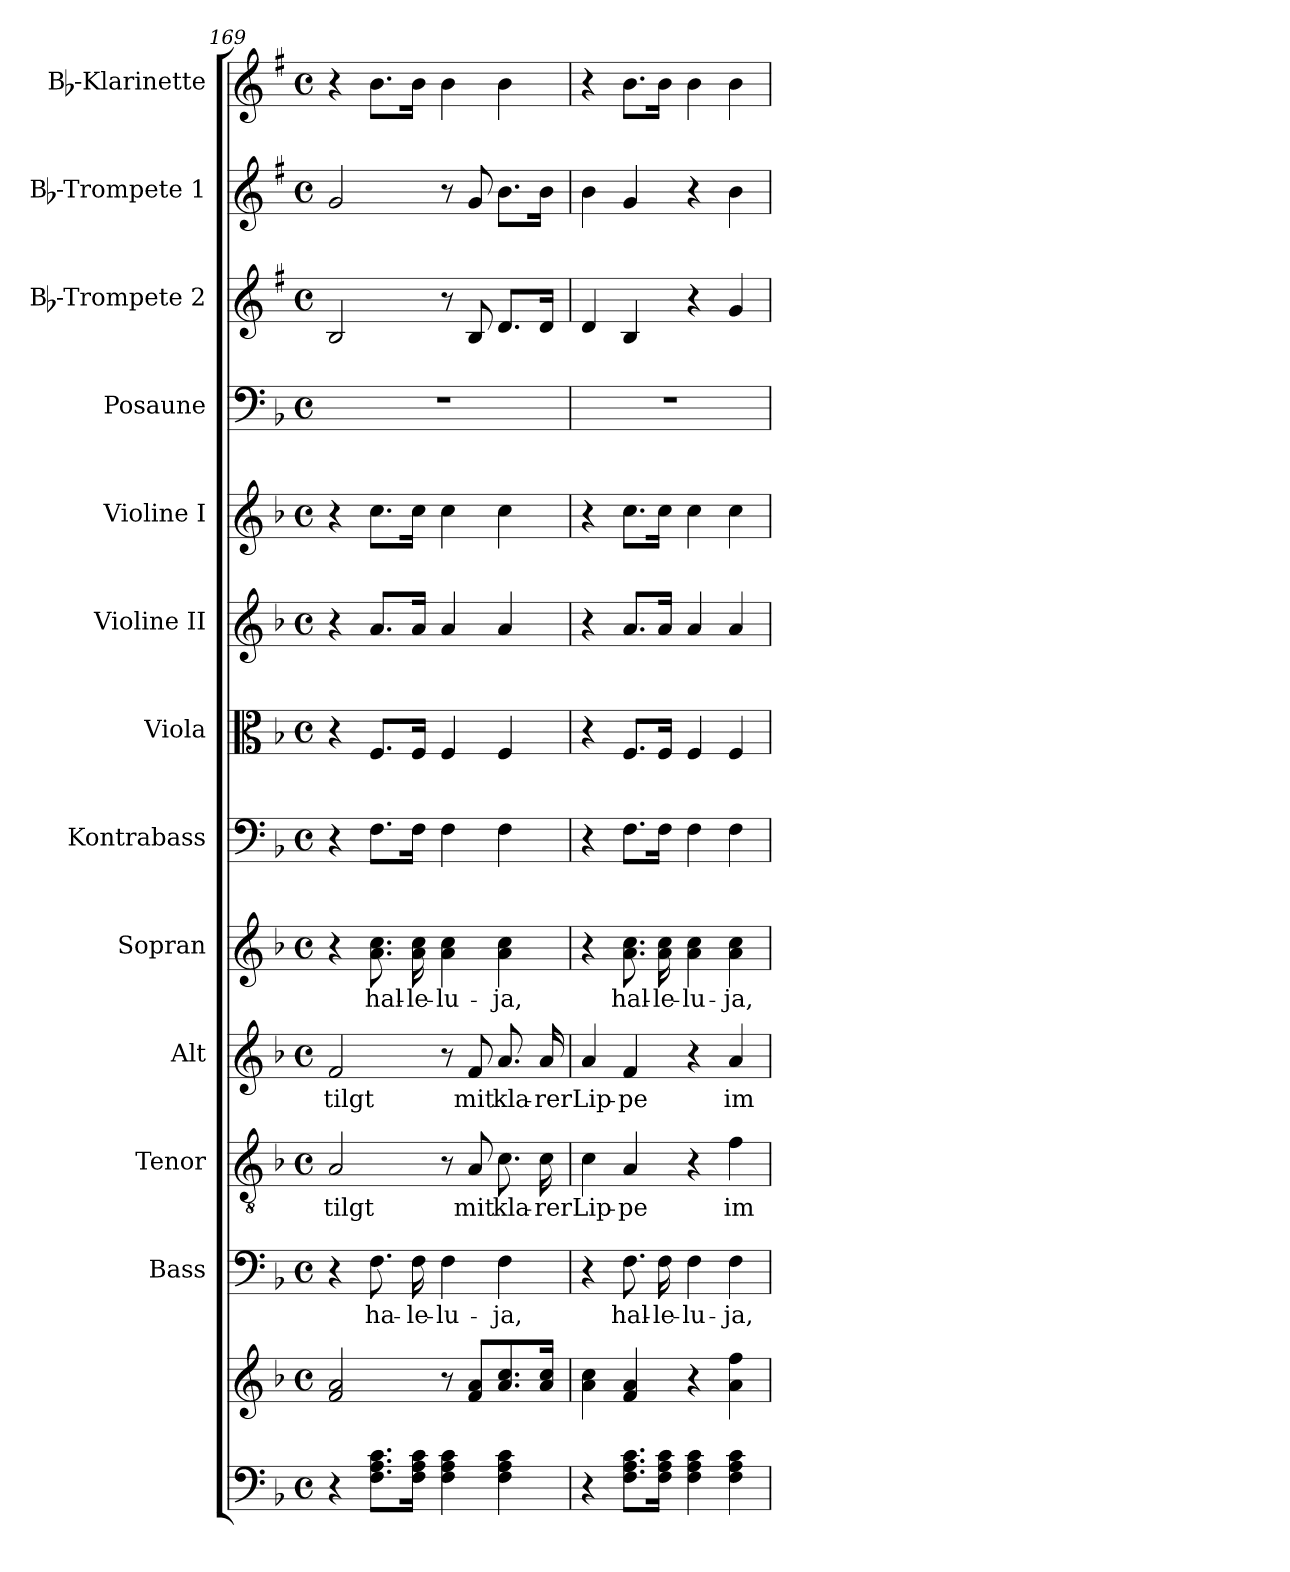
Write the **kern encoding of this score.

**kern	**kern	**kern	**text	**kern	**text	**kern	**text	**kern	**text	**kern	**kern	**kern	**kern	**kern	**kern	**kern	**kern
*part13	*part13	*part12	*part12	*part11	*part11	*part10	*part10	*part9	*part9	*part8	*part7	*part6	*part5	*part4	*part3	*part2	*part1
*staff14	*staff13	*staff12	*staff12	*staff11	*staff11	*staff10	*staff10	*staff9	*staff9	*staff8	*staff7	*staff6	*staff5	*staff4	*staff3	*staff2	*staff1
*	*	*I"Bass	*	*I"Tenor	*	*I"Alt	*	*I"Sopran	*	*I"Kontrabass	*I"Viola	*I"Violine II	*I"Violine I	*I"Posaune	*I"Bb-Trompete 2	*I"Bb-Trompete 1	*I"Bb-Klarinette
*	*	*I'B.	*	*I'T.	*	*I'A.	*	*I'S.	*	*I'Kb.	*I'Vla.	*I'Vl. II	*I'Vl. I	*I'Pos.	*I'Bb Trp. 2	*I'Bb Trp. 1	*I'Bb Kl.
*clefF4	*clefG2	*clefF4	*	*clefGv2	*	*clefG2	*	*clefG2	*	*clefF4	*clefC3	*clefG2	*clefG2	*clefF4	*clefG2	*clefG2	*clefG2
*	*	*	*	*	*	*	*	*	*	*ITrd7c12	*	*	*	*	*ITrd1c2	*ITrd1c2	*ITrd1c2
*k[b-]	*k[b-]	*k[b-]	*	*k[b-]	*	*k[b-]	*	*k[b-]	*	*k[b-]	*k[b-]	*k[b-]	*k[b-]	*k[b-]	*k[b-]	*k[b-]	*k[b-]
*F:	*F:	*F:	*	*F:	*	*F:	*	*F:	*	*F:	*F:	*F:	*F:	*F:	*F:	*F:	*F:
*M4/4	*M4/4	*M4/4	*	*M4/4	*	*M4/4	*	*M4/4	*	*M4/4	*M4/4	*M4/4	*M4/4	*M4/4	*M4/4	*M4/4	*M4/4
*met(c)	*met(c)	*met(c)	*	*met(c)	*	*met(c)	*	*met(c)	*	*met(c)	*met(c)	*met(c)	*met(c)	*met(c)	*met(c)	*met(c)	*met(c)
=169	=169	=169	=169	=169	=169	=169	=169	=169	=169	=169	=169	=169	=169	=169	=169	=169	=169
!	!	!	!	!	!LO:LY:b	!	!LO:LY:b	!	!	!	!	!	!	!	!	!	!
4r	2f/ 2a/	4r	.	2A/	tilgt	2f/	tilgt	4r	.	4r	4r	4r	4r	1r	2A/	2f/	4r
!	!	!	!LO:LY:b	!	!	!	!	!	!LO:LY:b	!	!	!	!	!	!	!	!
8.F\ 8.A\ 8.c\L	.	8.F\	ha-	.	.	.	.	8.a\ 8.cc\	hal-	8.FF\L	8.F/L	8.a/L	8.cc\L	.	.	.	8.a\L
!	!	!	!LO:LY:b	!	!	!	!	!	!LO:LY:b	!	!	!	!	!	!	!	!
16F\ 16A\ 16c\Jk	.	16F\	-le-	.	.	.	.	16a\ 16cc\	-le-	16FF\Jk	16F/Jk	16a/Jk	16cc\Jk	.	.	.	16a\Jk
!	!	!	!LO:LY:b	!	!	!	!	!	!LO:LY:b	!	!	!	!	!	!	!	!
4F\ 4A\ 4c\	8r	4F\	-lu-	8r	.	8r	.	4a\ 4cc\	-lu-	4FF\	4F/	4a/	4cc\	.	8r	8r	4a\
!	!	!	!	!	!LO:LY:b	!	!LO:LY:b	!	!	!	!	!	!	!	!	!	!
.	8f/ 8a/L	.	.	8A/	mit	8f/	mit	.	.	.	.	.	.	.	8A/	8f/	.
!	!	!	!LO:LY:b	!	!LO:LY:b	!	!LO:LY:b	!	!LO:LY:b	!	!	!	!	!	!	!	!
4F\ 4A\ 4c\	8.a/ 8.cc/	4F\	-ja,	8.c\	kla-	8.a/	kla-	4a\ 4cc\	-ja,	4FF\	4F/	4a/	4cc\	.	8.c/L	8.a\L	4a\
!	!	!	!	!	!LO:LY:b	!	!LO:LY:b	!	!	!	!	!	!	!	!	!	!
.	16a/ 16cc/Jk	.	.	16c\	-rer	16a/	-rer	.	.	.	.	.	.	.	16c/Jk	16a\Jk	.
=170	=170	=170	=170	=170	=170	=170	=170	=170	=170	=170	=170	=170	=170	=170	=170	=170	=170
!	!	!	!	!	!LO:LY:b	!	!LO:LY:b	!	!	!	!	!	!	!	!	!	!
4r	4a\ 4cc\	4r	.	4c\	Lip-	4a/	Lip-	4r	.	4r	4r	4r	4r	1r	4c/	4a\	4r
!	!	!	!LO:LY:b	!	!LO:LY:b	!	!LO:LY:b	!	!LO:LY:b	!	!	!	!	!	!	!	!
8.F\ 8.A\ 8.c\L	4f/ 4a/	8.F\	hal-	4A/	-pe	4f/	-pe	8.a\ 8.cc\	hal-	8.FF\L	8.F/L	8.a/L	8.cc\L	.	4A/	4f/	8.a\L
!	!	!	!LO:LY:b	!	!	!	!	!	!LO:LY:b	!	!	!	!	!	!	!	!
16F\ 16A\ 16c\Jk	.	16F\	-le-	.	.	.	.	16a\ 16cc\	-le-	16FF\Jk	16F/Jk	16a/Jk	16cc\Jk	.	.	.	16a\Jk
!	!	!	!LO:LY:b	!	!	!	!	!	!LO:LY:b	!	!	!	!	!	!	!	!
4F\ 4A\ 4c\	4r	4F\	-lu-	4r	.	4r	.	4a\ 4cc\	-lu-	4FF\	4F/	4a/	4cc\	.	4r	4r	4a\
!	!	!	!LO:LY:b	!	!LO:LY:b	!	!LO:LY:b	!	!LO:LY:b	!	!	!	!	!	!	!	!
4F\ 4A\ 4c\	4a\ 4ff\	4F\	-ja,	4f\	im	4a/	im	4a\ 4cc\	-ja,	4FF\	4F/	4a/	4cc\	.	4f/	4a\	4a\
=	=	=	=	=	=	=	=	=	=	=	=	=	=	=	=	=	=
*-	*-	*-	*-	*-	*-	*-	*-	*-	*-	*-	*-	*-	*-	*-	*-	*-	*-
